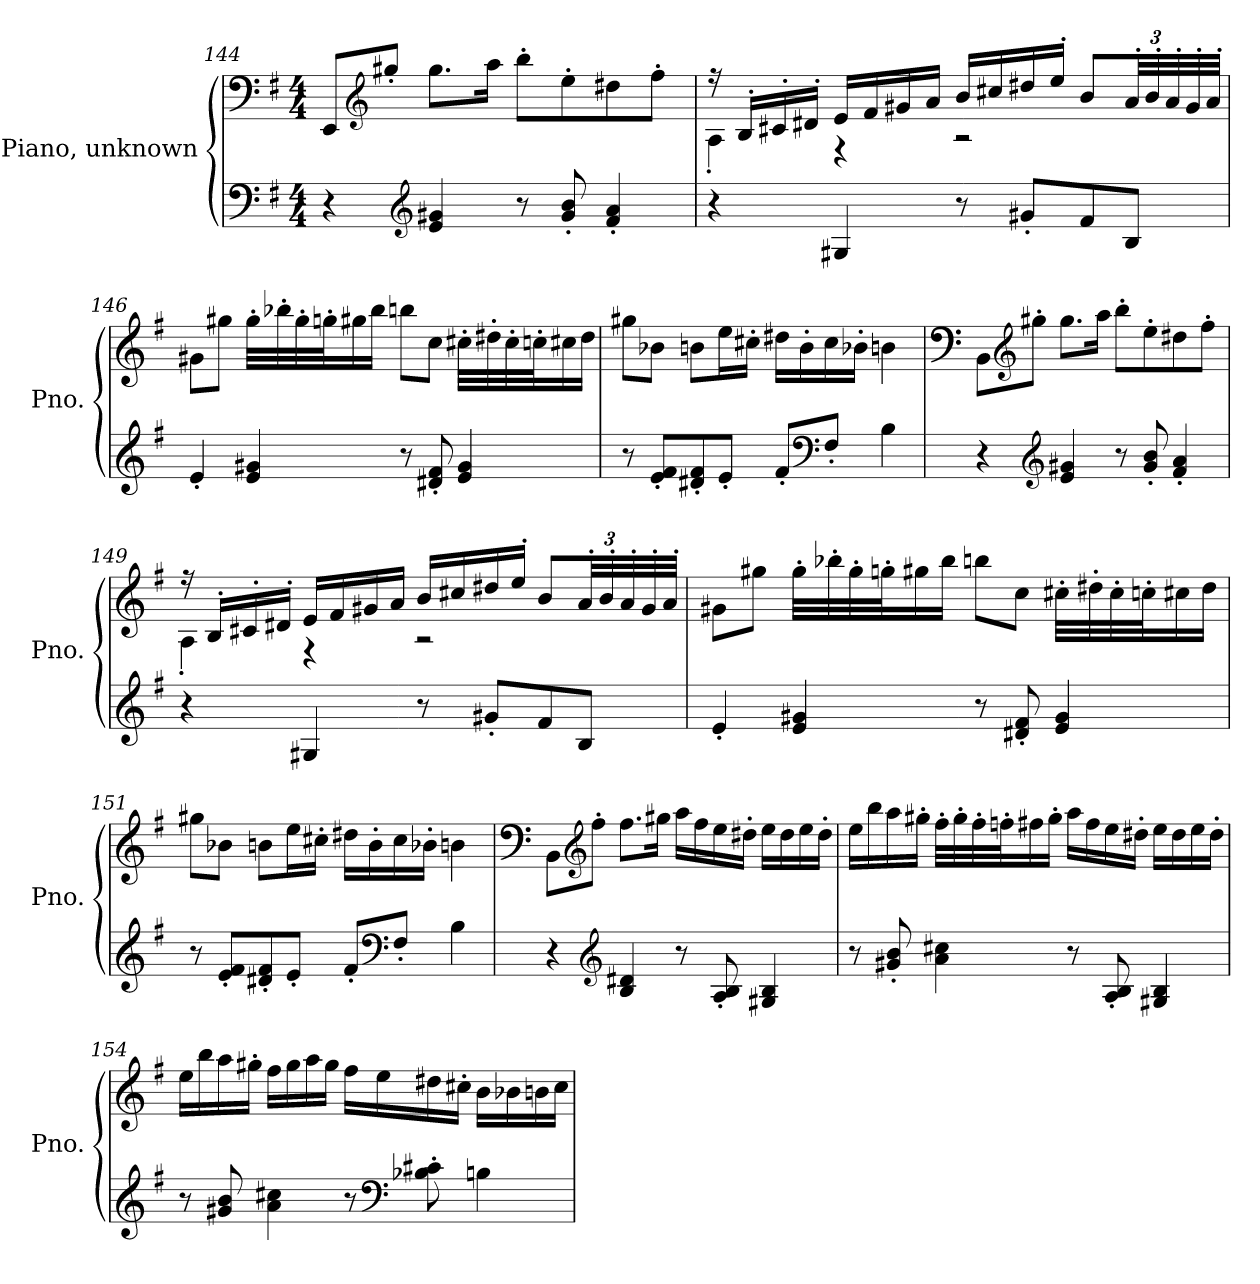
**kern	**kern
*part1	*part1
*staff2	*staff1
*I"Piano, unknown	*
*I'Pno.	*
!!LO:LB:g=z
*clefF4	*clefF4
*k[f#]	*k[f#]
*M4/4	*M4/4
=144	=144
4r	8EE/L
*	*clefG2
.	8gg#X'/J
*clefG2	*
4e/ 4g#X/	8.gg#\L
.	16aa\Jk
8r	8bb'\L
8g#/' 8b/'	8ee'\
4f#/' 4a/'	8dd#X\
.	8ff#'\J
=145	=145
*	*^
4r	16r	4A'\
.	16B'/LL	.
.	16c#X'/	.
.	16d#X'/JJ	.
4G#X/	16e/LL	4r
.	16f#/	.
.	16g#X/	.
.	16a/JJ	.
8r	16b/LL	2r
.	16cc#X/	.
8g#X'/L	16dd#X/	.
.	16ee'/JJ	.
8f#/	8b/L	.
*	*Xbrackettup	*
8B/J	48a'/LL	.
.	48b'/	.
.	48a'/	.
.	32g#'/	.
.	32a'/JJJ	.
*	*v	*v
!!LO:LB:g=z
=146	=146
4e'/	8g#X\L
.	8gg#X\J
4e/ 4g#X/	32gg#'\LLL
.	32bb-X'\
.	32gg#'\
.	32ggn'\J
.	16gg#X\
.	16bb-\JJ
8r	8bbn\L
8d#X/' 8f#/'	8cc\J
4e/ 4g#/	32cc#X'\LLL
.	32dd#X'\
.	32cc#'\
.	32ccn'\J
.	16cc#X\
.	16dd#\JJ
=147	=147
8r	8gg#X\L
8e/' 8f#/'L	8b-X\J
8d#X/' 8f#/'	8bn\L
8e'/J	16ee\L
.	16cc#X'\JJ
8f#'/L	16dd#X\LL
.	16b'\
*clefF4	*
8F#'/J	16cc#\
.	16b-X'\JJ
4B\	4bn\
!!LO:LB:g=z
=148	=148
*	*clefF4
4r	8BB\L
*	*clefG2
.	8gg#X'\J
*clefG2	*
4e/ 4g#X/	8.gg#\L
.	16aa\Jk
8r	8bb'\L
8g#/' 8b/'	8ee'\
4f#/' 4a/'	8dd#X\
.	8ff#'\J
=149	=149
*	*^
4r	16r	4A'\
.	16B'/LL	.
.	16c#X'/	.
.	16d#X'/JJ	.
4G#X/	16e/LL	4r
.	16f#/	.
.	16g#X/	.
.	16a/JJ	.
8r	16b/LL	2r
.	16cc#X/	.
8g#X'/L	16dd#X/	.
.	16ee'/JJ	.
8f#/	8b/L	.
8B/J	48a'/LL	.
.	48b'/	.
.	48a'/	.
.	32g#'/	.
.	32a'/JJJ	.
*	*v	*v
!!LO:LB:g=z
=150	=150
4e'/	8g#X\L
.	8gg#X\J
4e/ 4g#X/	32gg#'\LLL
.	32bb-X'\
.	32gg#'\
.	32ggn'\J
.	16gg#X\
.	16bb-\JJ
8r	8bbn\L
8d#X/' 8f#/'	8cc\J
4e/ 4g#/	32cc#X'\LLL
.	32dd#X'\
.	32cc#'\
.	32ccn'\J
.	16cc#X\
.	16dd#\JJ
=151	=151
8r	8gg#X\L
8e/' 8f#/'L	8b-X\J
8d#X/' 8f#/'	8bn\L
8e'/J	16ee\L
.	16cc#X'\JJ
8f#'/L	16dd#X\LL
.	16b'\
*clefF4	*
8F#'/J	16cc#\
.	16b-X'\JJ
4B\	4bn\
!!LO:LB:g=z
=152	=152
*	*clefF4
4r	8BB\L
*	*clefG2
.	8ff#'\J
*clefG2	*
4B/ 4d#X/	8.ff#\L
.	16gg#X\Jk
8r	16aa\LL
.	16ff#\
8A/' 8B/'	16ee\
.	16dd#X'\JJ
4G#X/ 4B/	16ee\LL
.	16dd#\
.	16ee\
.	16dd#'\JJ
=153	=153
8r	16ee\LL
.	16bb\
8g#X/' 8b/'	16aa\
.	16gg#X'\JJ
4a\ 4cc#X\	32ff#'\LLL
.	32gg#'\
.	32ff#'\
.	32ffn'\J
.	16ff#X\
.	16gg#'\JJ
8r	16aa\LL
.	16ff#\
8A/' 8B/'	16ee\
.	16dd#X'\JJ
4G#X/ 4B/	16ee\LL
.	16dd#\
.	16ee\
.	16dd#'\JJ
!!LO:PB:g=z
=154	=154
8r	16ee\LL
.	16bb\
8g#X/ 8b/	16aa\
.	16gg#X'\JJ
4a\ 4cc#X\	16ff#\LL
.	16gg#\
.	16aa\
.	16gg#\JJ
8r	16ff#\LL
.	16ee\
*clefF4	*
8B-X\' 8c#X\'	16dd#X\
.	16cc#X'\JJ
4Bn\	16b\LL
.	16b-X\
.	16bn\
.	16cc#\JJ
=	=
*-	*-
